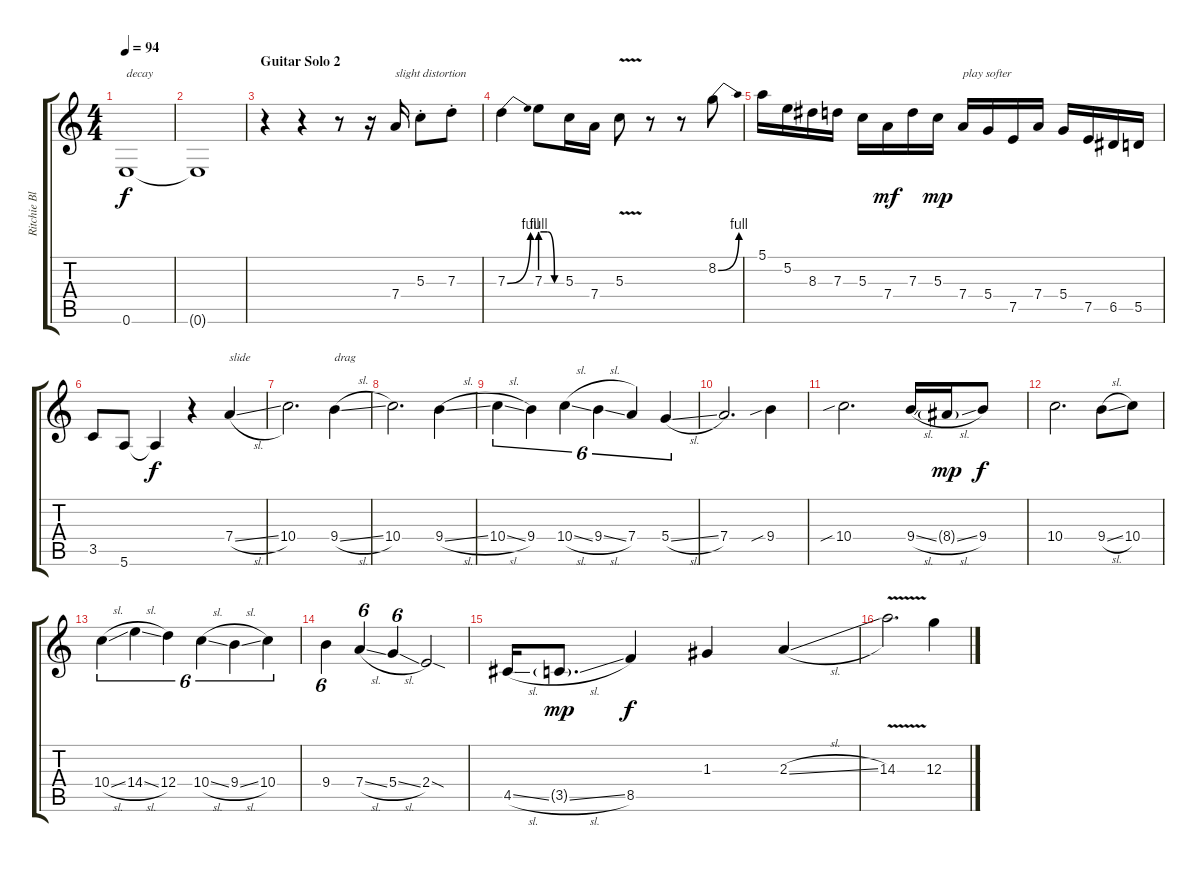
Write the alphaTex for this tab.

\track ("Ritchie Blackmore (Lead)" "Ritchie Bl") {instrument overdrivenguitar}
\staff {score tabs}
\tuning (E4 B3 G3 D3 A2 E2) {hide}
\ts (4 4)
\tempo 94
\clef g2
\ks c
0.6.1{txt "decay" dy f volume 0} |
0.6{t}.1 |
\section ("" "Guitar Solo 2")
r.4 r.4 r.8 r.16 7.4.16{txt "slight distortion" volume 14} 5.3{st}.8 7.3{st}.8 |
7.3{be (bend 0 0 60 4)}.4 7.3{be (custom 0 4 20 4 40 0 60 0)}.8 5.3.16 7.4.16 5.3{v}.8 r.8 r.8 8.2{be (bend 0 0 60 4)}.8 |
5.1.16 5.2.16 8.3.16 7.3.16 5.3.16 7.4.16{dy mf instrument electricguitarjazz} 7.3.16 5.3.16{dy mp} 7.4.16{txt "play softer"} 5.4.16 7.5.16 7.4.16 5.4.16 7.5.16 6.5.16 5.5.16 |
3.5.8 5.6.8 5.6{t}.4{dy f} r.4 7.4{sl}.4{txt "slide" instrument overdrivenguitar} |
10.4.2{d} 9.4{sl}.4{txt "drag"} |
10.4.2{d} 9.4{sl}.4 |
10.4{sl}.4{tu (6 4)} 9.4.4{tu (6 4)} 10.4{sl}.4{tu (6 4)} 9.4{sl}.4{tu (6 4)} 7.4.4{tu (6 4)} 5.4{sl}.4{tu (6 4)} |
7.4.2{d} 9.4{sib}.4 |
10.4{sib}.2{d} 9.4{sl}.16 8.4{sl g}.16{dy mp} 9.4.8{dy f} |
10.4.2{d} 9.4{sl}.8 10.4.8 |
10.4{sl}.4{tu (6 4)} 14.4{sl}.4{tu (6 4)} 12.4.4{tu (6 4)} 10.4{sl}.4{tu (6 4)} 9.4{sl}.4{tu (6 4)} 10.4.4{tu (6 4)} |
9.4.4{tu (6 4)} 7.4{sl}.4{tu (6 4)} 5.4{sl}.4{tu (6 4)} 2.4{sod}.2 |
4.5{sl}.16 3.5{sl g}.8{d dy mp} 8.5.4{dy f} 1.3.4 2.3{sl}.4 |
14.3{v}.2{d} 12.3{sl}.4
